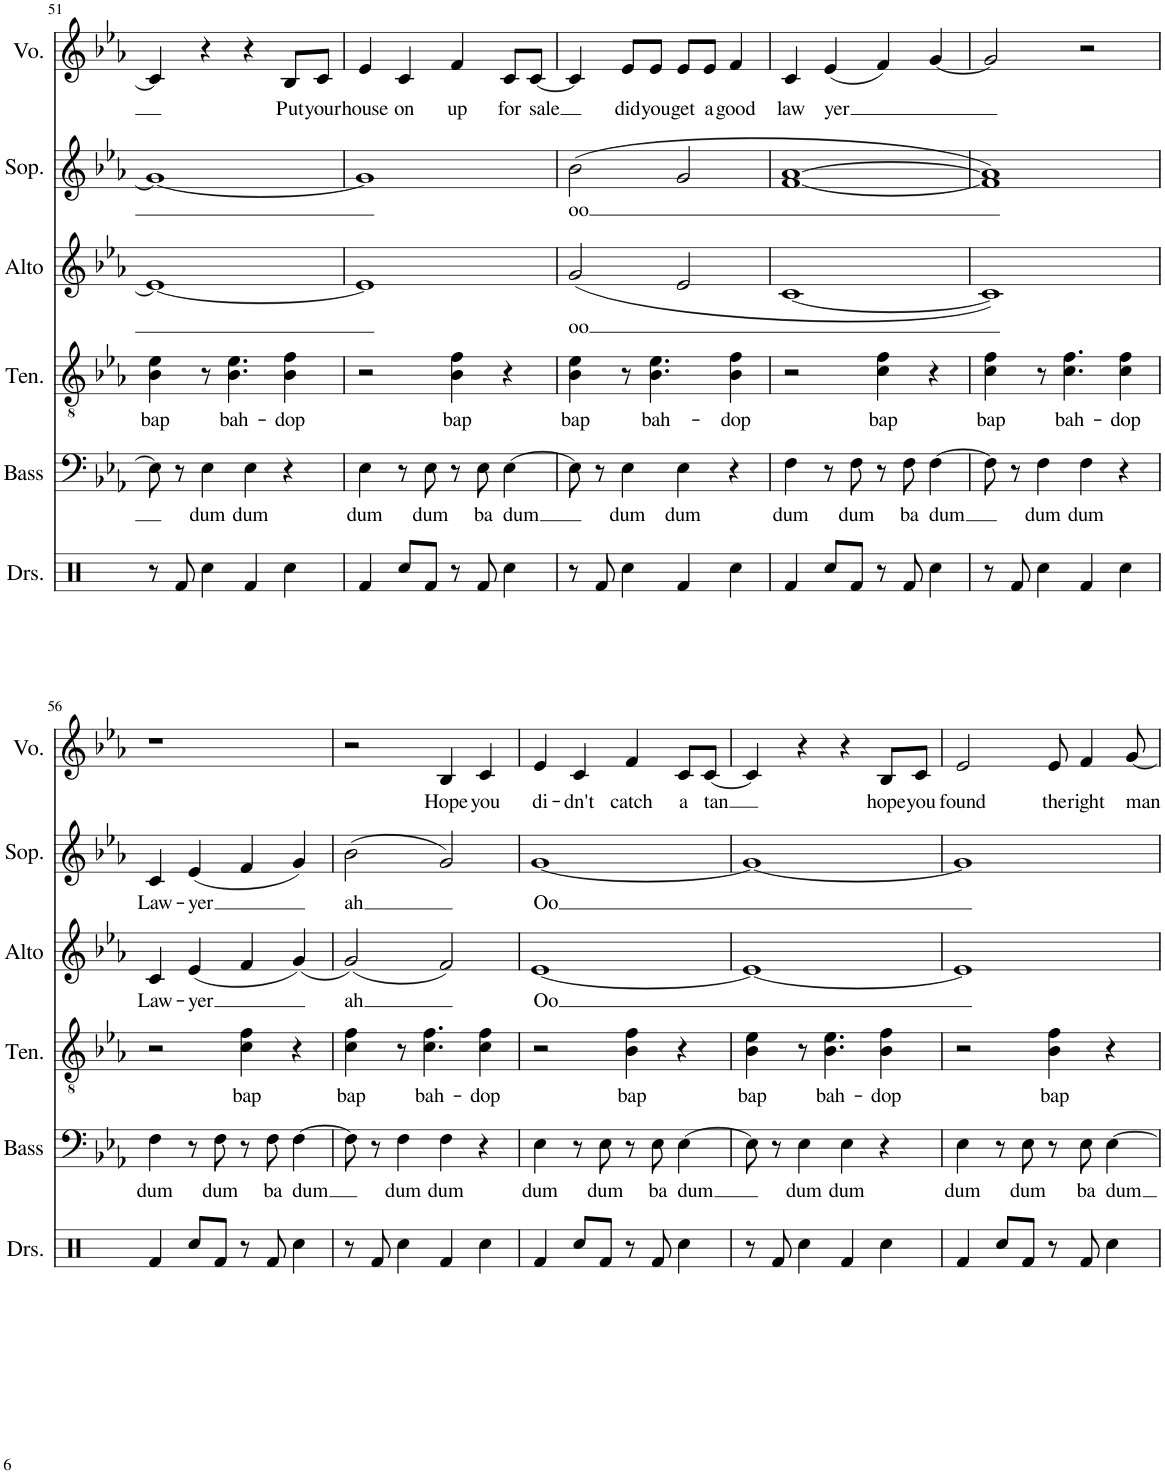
**kern	**kern	**text	**kern	**text	**kern	**text	**kern	**text	**kern	**text
*part6	*part5	*part5	*part4	*part4	*part3	*part3	*part2	*part2	*part1	*part1
*staff6	*staff5	*staff5	*staff4	*staff4	*staff3	*staff3	*staff2	*staff2	*staff1	*staff1
*I"Drumset	*I"Bass	*	*I"Tenor	*	*I"Alto	*	*I"Soprano	*	*I"Voice	*
*I'Drs.	*I'Bass	*	*I'Ten.	*	*I'Alto	*	*I'Sop.	*	*I'Vo.	*
!!LO:PB:g=z
*clefX	*clefF4	*	*clefGv2	*	*clefG2	*	*clefG2	*	*clefG2	*
*k[b-e-a-]	*k[b-e-a-]	*	*k[b-e-a-]	*	*k[b-e-a-]	*	*k[b-e-a-]	*	*k[b-e-a-]	*
*M2/2	*M2/2	*	*M2/2	*	*M2/2	*	*M2/2	*	*M2/2	*
*met(c|)	*met(c|)	*	*met(c|)	*	*met(c|)	*	*met(c|)	*	*met(c|)	*
=51	=51	=51	=51	=51	=51	=51	=51	=51	=51	=51
!	!	!	!	!LO:LY:b	!	!	!	!	!	!
8r	8E-\]	.	4B-\ 4e-\	bap	1e-_	.	1g_	.	4c/]	.
8Rf/	8r	.	.	.	.	.	.	.	.	.
!	!	!LO:LY:b	!	!	!	!	!	!	!	!
4Rcc\	4E-\	dum	8r	.	.	.	.	.	4r	.
!	!	!	!	!LO:LY:b	!	!	!	!	!	!
.	.	.	4.B-\ 4.e-\	bah-	.	.	.	.	.	.
!	!	!LO:LY:b	!	!	!	!	!	!	!	!
4Rf/	4E-\	dum	.	.	.	.	.	.	4r	.
!	!	!	!	!LO:LY:b	!	!	!	!	!	!LO:LY:b
4Rcc\	4r	.	4B-\ 4f\	-dop	.	.	.	.	8B-/L	Put
!	!	!	!	!	!	!	!	!	!	!LO:LY:b
.	.	.	.	.	.	.	.	.	8c/J	your
=52	=52	=52	=52	=52	=52	=52	=52	=52	=52	=52
!	!	!LO:LY:b	!	!	!	!	!	!	!	!LO:LY:b
4Rf/	4E-\	dum	2r	.	1e-]	.	1g]	.	4e-/	house
!	!	!	!	!	!	!	!	!	!	!LO:LY:b
8Rcc/L	8r	.	.	.	.	.	.	.	4c/	on
!	!	!LO:LY:b	!	!	!	!	!	!	!	!
8Rf/J	8E-\	dum	.	.	.	.	.	.	.	.
!	!	!	!	!LO:LY:b	!	!	!	!	!	!LO:LY:b
8r	8r	.	4B-\ 4f\	bap	.	.	.	.	4f/	up
!	!	!LO:LY:b	!	!	!	!	!	!	!	!
8Rf/	8E-\	ba	.	.	.	.	.	.	.	.
!	!	!LO:LY:b	!	!	!	!	!	!	!	!LO:LY:b
4Rcc\	[4E-\	dum	4r	.	.	.	.	.	8c/L	for
!	!	!	!	!	!	!	!	!	!	!LO:LY:b
.	.	.	.	.	.	.	.	.	[8c/J	sale
=53	=53	=53	=53	=53	=53	=53	=53	=53	=53	=53
!	!	!	!	!LO:LY:b	!	!LO:LY:b	!	!LO:LY:b	!	!
8r	8E-\]	.	4B-\ 4e-\	bap	(2g/	oo	(2b-\	oo	4c/]	.
8Rf/	8r	.	.	.	.	.	.	.	.	.
!	!	!LO:LY:b	!	!	!	!	!	!	!	!LO:LY:b
4Rcc\	4E-\	dum	8r	.	.	.	.	.	8e-/L	did
!	!	!	!	!LO:LY:b	!	!	!	!	!	!LO:LY:b
.	.	.	4.B-\ 4.e-\	bah-	.	.	.	.	8e-/J	you
!	!	!LO:LY:b	!	!	!	!	!	!	!	!LO:LY:b
4Rf/	4E-\	dum	.	.	2e-/	.	2g/	.	8e-/L	get
!	!	!	!	!	!	!	!	!	!	!LO:LY:b
.	.	.	.	.	.	.	.	.	8e-/J	a
!	!	!	!	!LO:LY:b	!	!	!	!	!	!LO:LY:b
4Rcc\	4r	.	4B-\ 4f\	-dop	.	.	.	.	4f/	good
=54	=54	=54	=54	=54	=54	=54	=54	=54	=54	=54
!	!	!LO:LY:b	!	!	!	!	!	!	!	!LO:LY:b
4Rf/	4F\	dum	2r	.	[1c	.	[1f [1a-	.	4c/	law
!	!	!	!	!	!	!	!	!	!	!LO:LY:b
8Rcc/L	8r	.	.	.	.	.	.	.	(4e-/	yer
!	!	!LO:LY:b	!	!	!	!	!	!	!	!
8Rf/J	8F\	dum	.	.	.	.	.	.	.	.
!	!	!	!	!LO:LY:b	!	!	!	!	!	!
8r	8r	.	4c\ 4f\	bap	.	.	.	.	4f/)	.
!	!	!LO:LY:b	!	!	!	!	!	!	!	!
8Rf/	8F\	ba	.	.	.	.	.	.	.	.
!	!	!LO:LY:b	!	!	!	!	!	!	!	!
4Rcc\	[4F\	dum	4r	.	.	.	.	.	[4g/	.
=55	=55	=55	=55	=55	=55	=55	=55	=55	=55	=55
!	!	!	!	!LO:LY:b	!	!	!	!	!	!
8r	8F\]	.	4c\ 4f\	bap	1c])	.	1f] 1a-])	.	2g/]	.
8Rf/	8r	.	.	.	.	.	.	.	.	.
!	!	!LO:LY:b	!	!	!	!	!	!	!	!
4Rcc\	4F\	dum	8r	.	.	.	.	.	.	.
!	!	!	!	!LO:LY:b	!	!	!	!	!	!
.	.	.	4.c\ 4.f\	bah-	.	.	.	.	.	.
!	!	!LO:LY:b	!	!	!	!	!	!	!	!
4Rf/	4F\	dum	.	.	.	.	.	.	2r	.
!	!	!	!	!LO:LY:b	!	!	!	!	!	!
4Rcc\	4r	.	4c\ 4f\	-dop	.	.	.	.	.	.
!!LO:LB:g=z
=56	=56	=56	=56	=56	=56	=56	=56	=56	=56	=56
!	!	!LO:LY:b	!	!	!	!LO:LY:b	!	!LO:LY:b	!	!
4Rf/	4F\	dum	2r	.	4c/	Law-	4c/	Law-	1r	.
!	!	!	!	!	!	!LO:LY:b	!	!LO:LY:b	!	!
8Rcc/L	8r	.	.	.	(4e-/	-yer	(4e-/	-yer	.	.
!	!	!LO:LY:b	!	!	!	!	!	!	!	!
8Rf/J	8F\	dum	.	.	.	.	.	.	.	.
!	!	!	!	!LO:LY:b	!	!	!	!	!	!
8r	8r	.	4c\ 4f\	bap	4f/	.	4f/	.	.	.
!	!	!LO:LY:b	!	!	!	!	!	!	!	!
8Rf/	8F\	ba	.	.	.	.	.	.	.	.
!	!	!LO:LY:b	!	!	!	!	!	!	!	!
4Rcc\	[4F\	dum	4r	.	(4g/)	.	4g/)	.	.	.
=57	=57	=57	=57	=57	=57	=57	=57	=57	=57	=57
!	!	!	!	!LO:LY:b	!	!LO:LY:b	!	!LO:LY:b	!	!
8r	8F\]	.	4c\ 4f\	bap	(2g/)	ah	(2b-\	ah	2r	.
8Rf/	8r	.	.	.	.	.	.	.	.	.
!	!	!LO:LY:b	!	!	!	!	!	!	!	!
4Rcc\	4F\	dum	8r	.	.	.	.	.	.	.
!	!	!	!	!LO:LY:b	!	!	!	!	!	!
.	.	.	4.c\ 4.f\	bah-	.	.	.	.	.	.
!	!	!LO:LY:b	!	!	!	!	!	!	!	!LO:LY:b
4Rf/	4F\	dum	.	.	2f/)	.	2g/)	.	4B-/	Hope
!	!	!	!	!LO:LY:b	!	!	!	!	!	!LO:LY:b
4Rcc\	4r	.	4c\ 4f\	-dop	.	.	.	.	4c/	you
=58	=58	=58	=58	=58	=58	=58	=58	=58	=58	=58
!	!	!LO:LY:b	!	!	!	!LO:LY:b	!	!LO:LY:b	!	!LO:LY:b
4Rf/	4E-\	dum	2r	.	[1e-	Oo	[1g	Oo	4e-/	di-
!	!	!	!	!	!	!	!	!	!	!LO:LY:b
8Rcc/L	8r	.	.	.	.	.	.	.	4c/	-dn't
!	!	!LO:LY:b	!	!	!	!	!	!	!	!
8Rf/J	8E-\	dum	.	.	.	.	.	.	.	.
!	!	!	!	!LO:LY:b	!	!	!	!	!	!LO:LY:b
8r	8r	.	4B-\ 4f\	bap	.	.	.	.	4f/	catch
!	!	!LO:LY:b	!	!	!	!	!	!	!	!
8Rf/	8E-\	ba	.	.	.	.	.	.	.	.
!	!	!LO:LY:b	!	!	!	!	!	!	!	!LO:LY:b
4Rcc\	[4E-\	dum	4r	.	.	.	.	.	8c/L	a
!	!	!	!	!	!	!	!	!	!	!LO:LY:b
.	.	.	.	.	.	.	.	.	[8c/J	tan
=59	=59	=59	=59	=59	=59	=59	=59	=59	=59	=59
!	!	!	!	!LO:LY:b	!	!	!	!	!	!
8r	8E-\]	.	4B-\ 4e-\	bap	1e-_	.	1g_	.	4c/]	.
8Rf/	8r	.	.	.	.	.	.	.	.	.
!	!	!LO:LY:b	!	!	!	!	!	!	!	!
4Rcc\	4E-\	dum	8r	.	.	.	.	.	4r	.
!	!	!	!	!LO:LY:b	!	!	!	!	!	!
.	.	.	4.B-\ 4.e-\	bah-	.	.	.	.	.	.
!	!	!LO:LY:b	!	!	!	!	!	!	!	!
4Rf/	4E-\	dum	.	.	.	.	.	.	4r	.
!	!	!	!	!LO:LY:b	!	!	!	!	!	!LO:LY:b
4Rcc\	4r	.	4B-\ 4f\	-dop	.	.	.	.	8B-/L	hope
!	!	!	!	!	!	!	!	!	!	!LO:LY:b
.	.	.	.	.	.	.	.	.	8c/J	you
=60	=60	=60	=60	=60	=60	=60	=60	=60	=60	=60
!	!	!LO:LY:b	!	!	!	!	!	!	!	!LO:LY:b
4Rf/	4E-\	dum	2r	.	1e-]	.	1g]	.	2e-/	found
8Rcc/L	8r	.	.	.	.	.	.	.	.	.
!	!	!LO:LY:b	!	!	!	!	!	!	!	!
8Rf/J	8E-\	dum	.	.	.	.	.	.	.	.
!	!	!	!	!LO:LY:b	!	!	!	!	!	!LO:LY:b
8r	8r	.	4B-\ 4f\	bap	.	.	.	.	8e-/	the
!	!	!LO:LY:b	!	!	!	!	!	!	!	!LO:LY:b
8Rf/	8E-\	ba	.	.	.	.	.	.	4f/	right
!	!	!LO:LY:b	!	!	!	!	!	!	!	!
4Rcc\	[4E-\	dum	4r	.	.	.	.	.	.	.
!	!	!	!	!	!	!	!	!	!	!LO:LY:b
.	.	.	.	.	.	.	.	.	[8g/	man
=	=	=	=	=	=	=	=	=	=	=
*-	*-	*-	*-	*-	*-	*-	*-	*-	*-	*-
